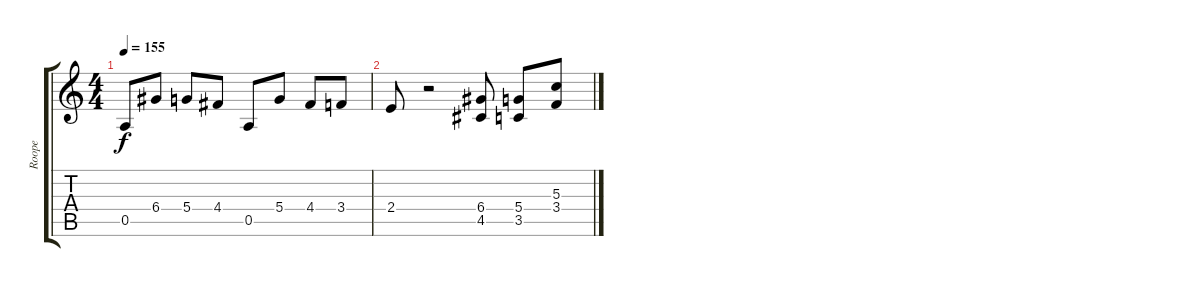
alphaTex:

\track ("Roope" "Roope") {instrument distortionguitar}
\staff {score tabs}
\tuning (E4 B3 G3 D3 A2 E2) {hide}
\ts (4 4)
\tempo 155
\clef g2
\ks c
0.5.8{dy f} 6.4.8 5.4.8 4.4.8 0.5.8 5.4.8 4.4.8 3.4.8 |
2.4.8 r.2 (6.4 4.5).8 (5.4 3.5).8 (5.3 3.4).8
